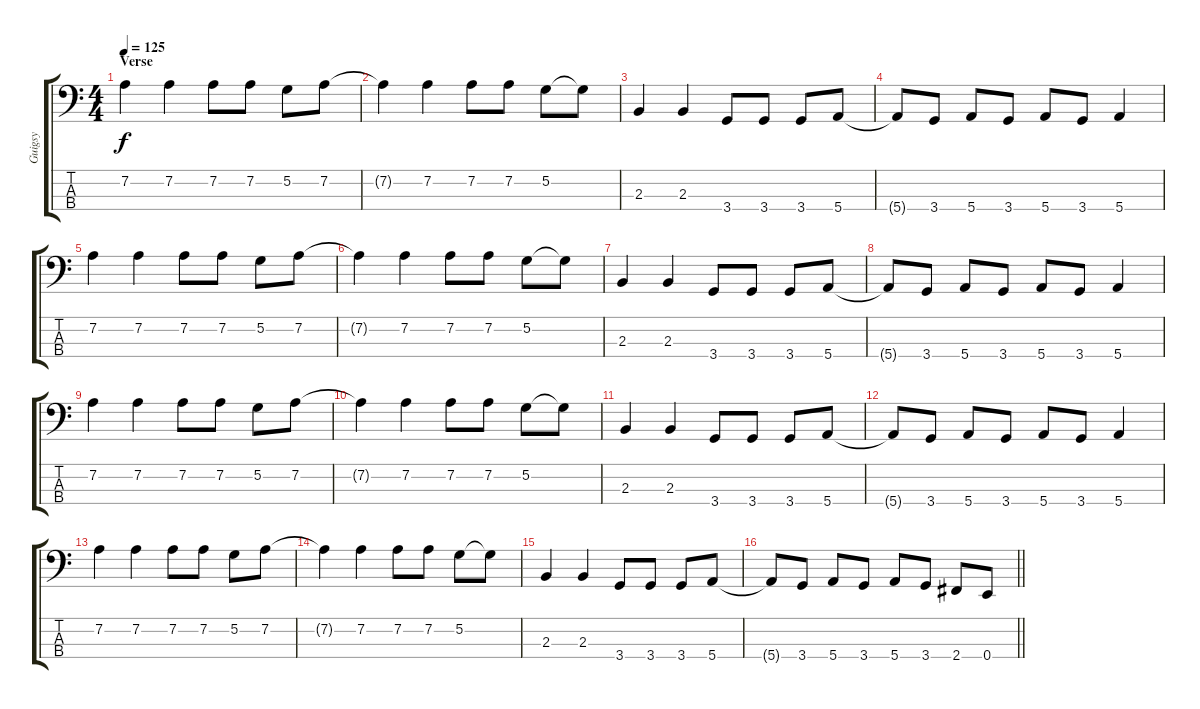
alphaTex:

\track ("Guigsy" "Guigsy") {instrument electricbasspick}
\staff {score tabs}
\tuning (G2 D2 A1 E1) {hide}
\ts (4 4)
\section ("" "Verse")
\tempo 125
\clef f4
\ks c
7.2.4{dy f} 7.2.4 7.2.8 7.2.8 5.2.8 7.2.8 |
7.2{t}.4 7.2.4 7.2.8 7.2.8 5.2.8 5.2{t}.8 |
2.3.4 2.3.4 3.4.8 3.4.8 3.4.8 5.4.8 |
5.4{t}.8 3.4.8 5.4.8 3.4.8 5.4.8 3.4.8 5.4.4 |
7.2.4 7.2.4 7.2.8 7.2.8 5.2.8 7.2.8 |
7.2{t}.4 7.2.4 7.2.8 7.2.8 5.2.8 5.2{t}.8 |
2.3.4 2.3.4 3.4.8 3.4.8 3.4.8 5.4.8 |
5.4{t}.8 3.4.8 5.4.8 3.4.8 5.4.8 3.4.8 5.4.4 |
7.2.4 7.2.4 7.2.8 7.2.8 5.2.8 7.2.8 |
7.2{t}.4 7.2.4 7.2.8 7.2.8 5.2.8 5.2{t}.8 |
2.3.4 2.3.4 3.4.8 3.4.8 3.4.8 5.4.8 |
5.4{t}.8 3.4.8 5.4.8 3.4.8 5.4.8 3.4.8 5.4.4 |
7.2.4 7.2.4 7.2.8 7.2.8 5.2.8 7.2.8 |
7.2{t}.4 7.2.4 7.2.8 7.2.8 5.2.8 5.2{t}.8 |
2.3.4 2.3.4 3.4.8 3.4.8 3.4.8 5.4.8 |
\barLineRight lightlight
5.4{t}.8 3.4.8 5.4.8 3.4.8 5.4.8 3.4.8 2.4.8 0.4.8
